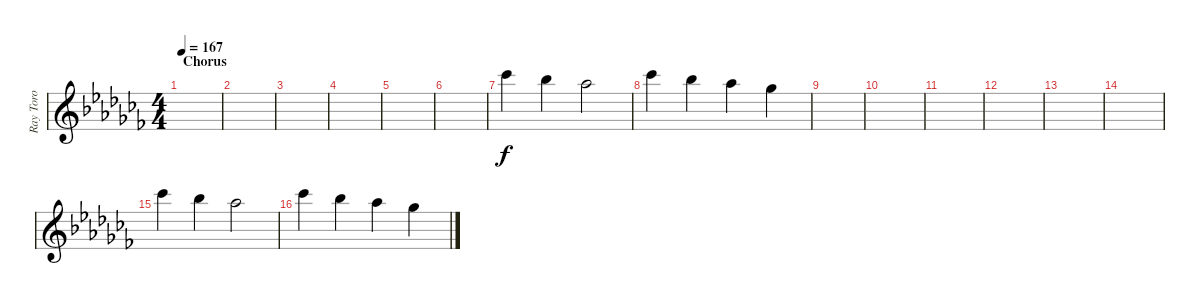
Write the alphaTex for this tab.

\track ("Ray Toro" "Ray Toro") {instrument distortionguitar}
\staff {score}
\tuning (E4 B3 G3 D3 A2 E2 B1) {hide}
\ts (4 4)
\section ("" "Chorus")
\tempo 167
\clef g2
\ks abminor
|
|
|
|
|
|
7.1.4 6.1.4 4.1.2 |
7.1.4 6.1.4 4.1.4 2.1.4 |
|
|
|
|
|
|
7.1.4 6.1.4 4.1.2 |
7.1.4 6.1.4 4.1.4 2.1.4
